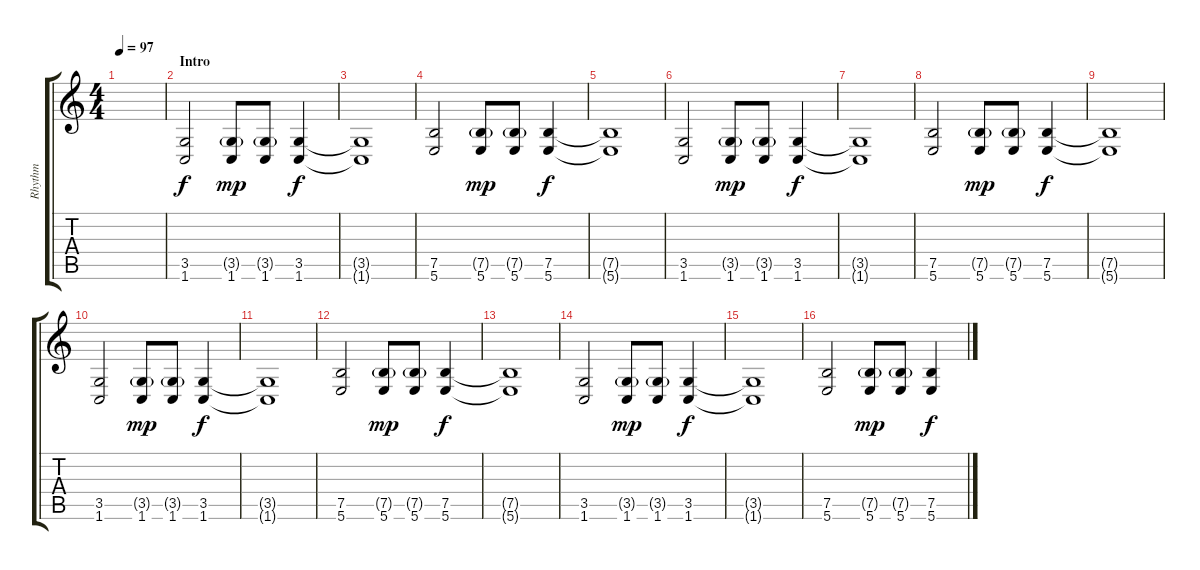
\track ("Rhythm" "Rhythm") {instrument distortionguitar}
\staff {score tabs}
\tuning (B3 Gb3 D3 A2 E2 B1) {hide}
\ts (4 4)
\tempo 97
\clef g2
\ks c
|
\section ("" "Intro")
(3.5 1.6).2 (3.5{g} 1.6).8{dy mp} (3.5{g} 1.6).8 (3.5 1.6).4{dy f} |
(3.5{t} 1.6{t}).1 |
(7.5 5.6).2 (7.5{g} 5.6).8{dy mp} (7.5{g} 5.6).8 (7.5 5.6).4{dy f} |
(7.5{t} 5.6{t}).1 |
(3.5 1.6).2 (3.5{g} 1.6).8{dy mp} (3.5{g} 1.6).8 (3.5 1.6).4{dy f} |
(3.5{t} 1.6{t}).1 |
(7.5 5.6).2 (7.5{g} 5.6).8{dy mp} (7.5{g} 5.6).8 (7.5 5.6).4{dy f} |
(7.5{t} 5.6{t}).1 |
(3.5 1.6).2 (3.5{g} 1.6).8{dy mp} (3.5{g} 1.6).8 (3.5 1.6).4{dy f} |
(3.5{t} 1.6{t}).1 |
(7.5 5.6).2 (7.5{g} 5.6).8{dy mp} (7.5{g} 5.6).8 (7.5 5.6).4{dy f} |
(7.5{t} 5.6{t}).1 |
(3.5 1.6).2 (3.5{g} 1.6).8{dy mp} (3.5{g} 1.6).8 (3.5 1.6).4{dy f} |
(3.5{t} 1.6{t}).1 |
(7.5 5.6).2 (7.5{g} 5.6).8{dy mp} (7.5{g} 5.6).8 (7.5 5.6).4{dy f}
